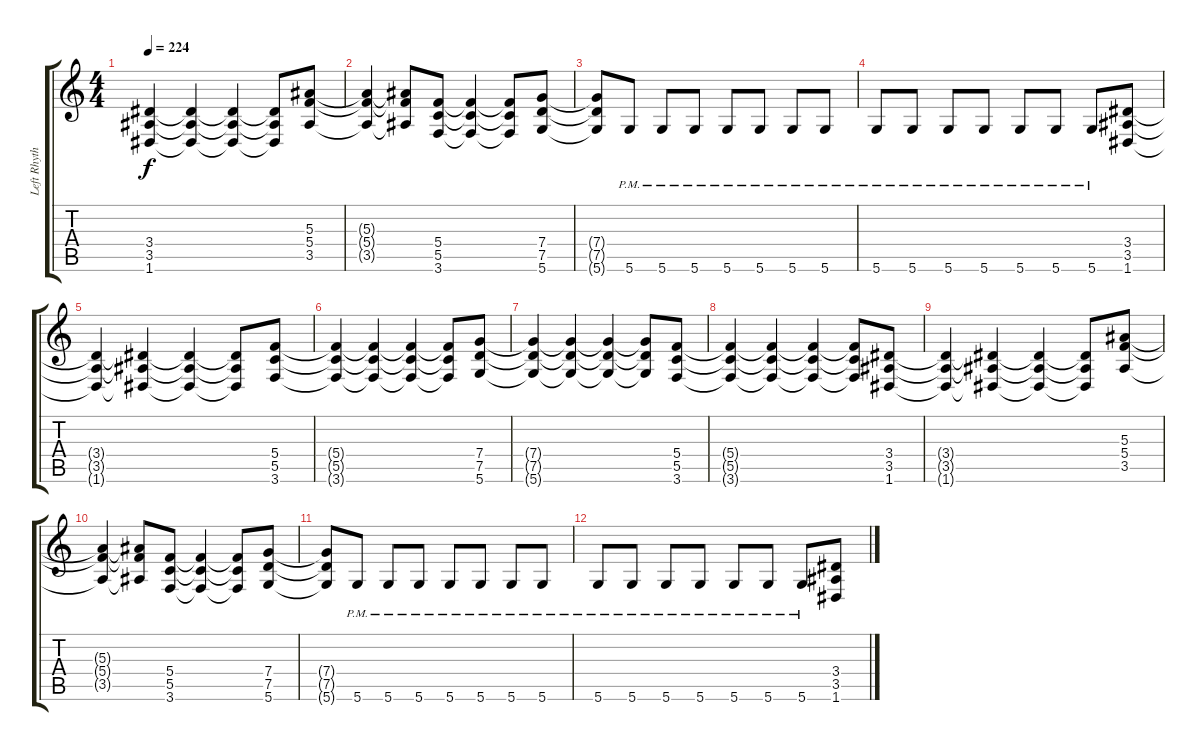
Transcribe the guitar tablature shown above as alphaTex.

\track ("Left Rhythm" "Left Rhyth") {instrument overdrivenguitar}
\staff {score tabs}
\tuning (D4 A3 F3 C3 G2 D2) {hide}
\ts (4 4)
\tempo 224
\clef g2
\ks c
(3.4{t} 3.5{t} 1.6{t}).4{dy f} (3.4{t} 3.5{t} 1.6{t}).4 (3.4{t} 3.5{t} 1.6{t}).4 (3.4{t} 3.5{t} 1.6{t}).8 (5.3 5.4 3.5).8 |
(5.3{t} 5.4{t} 3.5{t}).4 (5.3{t} 5.4{t} 3.5{t}).8 (5.4 5.5 3.6).8 (5.4{t} 5.5{t} 3.6{t}).4 (5.4{t} 5.5{t} 3.6{t}).8 (7.4 7.5 5.6).8 |
(7.4{t} 7.5{t} 5.6{t}).8 5.6{pm}.8 5.6{pm}.8 5.6{pm}.8 5.6{pm}.8 5.6{pm}.8 5.6{pm}.8 5.6{pm}.8 |
5.6{pm}.8 5.6{pm}.8 5.6{pm}.8 5.6{pm}.8 5.6{pm}.8 5.6{pm}.8 5.6{pm}.8 (3.4 3.5 1.6).8 |
(3.4{t} 3.5{t} 1.6{t}).4 (3.4{t} 3.5{t} 1.6{t}).4 (3.4{t} 3.5{t} 1.6{t}).4 (3.4{t} 3.5{t} 1.6{t}).8 (5.4 5.5 3.6).8 |
(5.4{t} 5.5{t} 3.6{t}).4 (5.4{t} 5.5{t} 3.6{t}).4 (5.4{t} 5.5{t} 3.6{t}).4 (5.4{t} 5.5{t} 3.6{t}).8 (7.4 7.5 5.6).8 |
(7.4{t} 7.5{t} 5.6{t}).4 (7.4{t} 7.5{t} 5.6{t}).4 (7.4{t} 7.5{t} 5.6{t}).4 (7.4{t} 7.5{t} 5.6{t}).8 (5.4 5.5 3.6).8 |
(5.4{t} 5.5{t} 3.6{t}).4 (5.4{t} 5.5{t} 3.6{t}).4 (5.4{t} 5.5{t} 3.6{t}).4 (5.4{t} 5.5{t} 3.6{t}).8 (3.4 3.5 1.6).8 |
(3.4{t} 3.5{t} 1.6{t}).4 (3.4{t} 3.5{t} 1.6{t}).4 (3.4{t} 3.5{t} 1.6{t}).4 (3.4{t} 3.5{t} 1.6{t}).8 (5.3 5.4 3.5).8 |
(5.3{t} 5.4{t} 3.5{t}).4 (5.3{t} 5.4{t} 3.5{t}).8 (5.4 5.5 3.6).8 (5.4{t} 5.5{t} 3.6{t}).4 (5.4{t} 5.5{t} 3.6{t}).8 (7.4 7.5 5.6).8 |
(7.4{t} 7.5{t} 5.6{t}).8 5.6{pm}.8 5.6{pm}.8 5.6{pm}.8 5.6{pm}.8 5.6{pm}.8 5.6{pm}.8 5.6{pm}.8 |
5.6{pm}.8 5.6{pm}.8 5.6{pm}.8 5.6{pm}.8 5.6{pm}.8 5.6{pm}.8 5.6{pm}.8 (3.4 3.5 1.6).8
